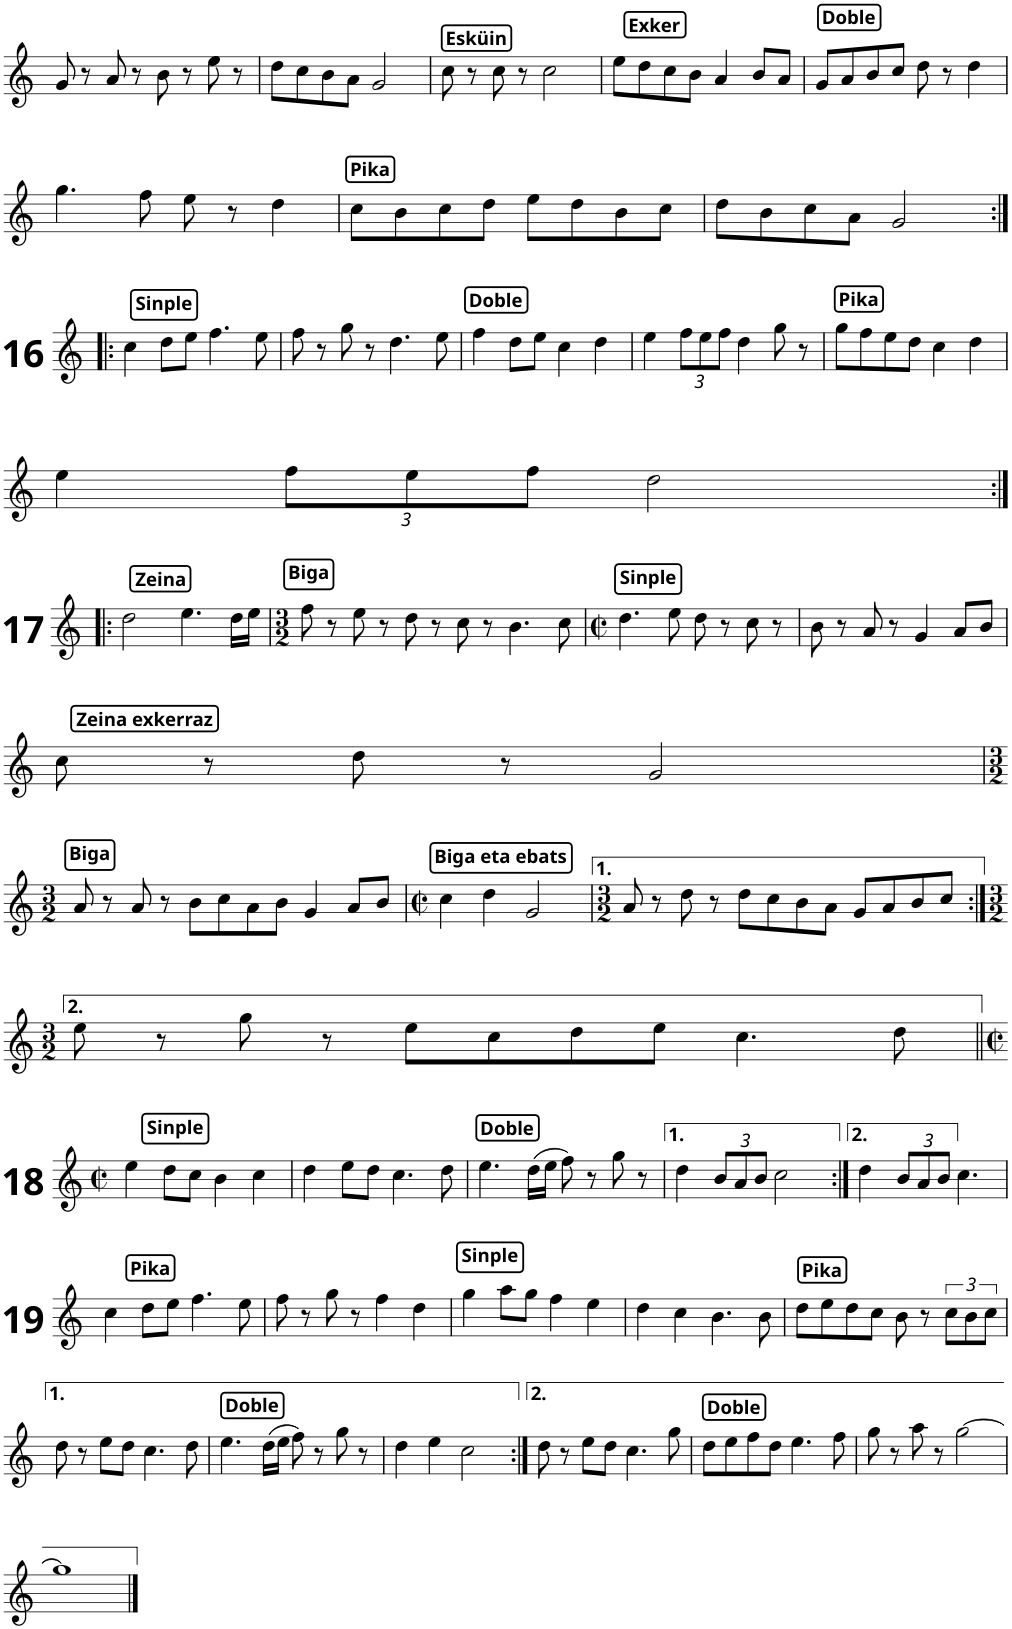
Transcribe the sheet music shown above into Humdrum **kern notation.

**kern
*part1
*staff1
*I"Piano
*I'Pno.
!!LO:PB:g=z
*clefG2
*k[]
*M2/2
*met(c|)
=110
8g/
8r
8a/
8r
8b\
8r
8ee\
8r
=111
8dd\L
8cc\
8b\
8a\J
2g/
!!LO:REH:place=s1:a:B:cj:t=Esküin
=112
8cc\
8r
8cc\
8r
2cc\
!!LO:REH:place=s1:a:B:cj:t=Exker
=113
8ee\L
8dd\
8cc\
8b\J
4a/
8b/L
8a/J
!!LO:REH:place=s1:a:B:cj:t=Doble
=114
8g/L
8a/
8b/
8cc/J
8dd\
8r
4dd\
!!LO:LB:g=z
=115
4.gg\
8ff\
8ee\
8r
4dd\
!!LO:REH:place=s1:a:B:cj:t=Pika
=116
8cc\L
8b\
8cc\
8dd\J
8ee\L
8dd\
8b\
8cc\J
=117
8dd\L
8b\
8cc\
8a\J
2g/
!!LO:LB:g=z
!!LO:REH:place=s1:a:B:cj:t=Sinple
=118:|!|:
4cc\
8dd\L
8ee\J
4.ff\
8ee\
=119
8ff\
8r
8gg\
8r
4.dd\
8ee\
!!LO:REH:place=s1:a:B:cj:t=Doble
=120
4ff\
8dd\L
8ee\J
4cc\
4dd\
=121
4ee\
*Xbrackettup
12ff\L
12ee\
12ff\J
4dd\
8gg\
8r
!!LO:REH:place=s1:a:B:cj:t=Pika
=122
8gg\L
8ff\
8ee\
8dd\J
4cc\
4dd\
!!LO:LB:g=z
=123
4ee\
12ff\L
12ee\
12ff\J
2dd\
!!LO:LB:g=z
!!LO:REH:place=s1:a:B:cj:t=Zeina
=124:|!|:
2dd\
4.ee\
16dd\LL
16ee\JJ
!!LO:REH:place=s1:a:B:cj:t=Biga
=125
*M3/2
8ff\
8r
8ee\
8r
8dd\
8r
8cc\
8r
4.b\
8cc\
!!LO:REH:place=s1:a:B:cj:t=Sinple
=126
*M2/2
*met(c|)
4.dd\
8ee\
8dd\
8r
8cc\
8r
=127
8b\
8r
8a/
8r
4g/
8a/L
8b/J
!!LO:LB:g=z
!!LO:REH:place=s1:a:B:cj:t=Zeina exkerraz
=128
8cc\
8r
8dd\
8r
2g/
!!LO:LB:g=z
!!LO:REH:place=s1:a:B:cj:t=Biga
=129
*M3/2
8a/
8r
8a/
8r
8b\L
8cc\
8a\
8b\J
4g/
8a/L
8b/J
!!LO:REH:place=s1:a:B:cj:t=Biga eta ebats
=130
*M2/2
*met(c|)
4cc\
4dd\
2g/
=131
*M3/2
8a/
8r
8dd\
8r
8dd\L
8cc\
8b\
8a\J
8g/L
8a/
8b/
8cc/J
!!LO:LB:g=z
=132:|!
*M3/2
8ee\
8r
8gg\
8r
8ee\L
8cc\
8dd\
8ee\J
4.cc\
8dd\
!!LO:LB:g=z
!!LO:REH:place=s1:a:B:cj:t=Sinple
=133||
*M2/2
*met(c|)
4ee\
8dd\L
8cc\J
4b\
4cc\
=134
4dd\
8ee\L
8dd\J
4.cc\
8dd\
!!LO:REH:place=s1:a:B:cj:t=Doble
=135
4.ee\
(16dd\LL
16ee\JJ
8ff\)
8r
8gg\
8r
=136
4dd\
12b/L
12a/
12b/J
2cc\
=137:|!
4dd\
12b/L
12a/
12b/J
4.cc\
!!LO:LB:g=z
!!LO:REH:place=s1:a:B:cj:t=Pika
=138
4cc\
8dd\L
8ee\J
4.ff\
8ee\
=139
8ff\
8r
8gg\
8r
4ff\
4dd\
!!LO:REH:place=s1:a:B:cj:t=Sinple
=140
4gg\
8aa\L
8gg\J
4ff\
4ee\
=141
4dd\
4cc\
4.b\
8b\
!!LO:REH:place=s1:a:B:cj:t=Pika
=142
8dd\L
8ee\
8dd\
8cc\J
8b\
8r
*brackettup
12cc\L
12b\
12cc\J
!!LO:LB:g=z
=143
8dd\
8r
8ee\L
8dd\J
4.cc\
8dd\
!!LO:REH:place=s1:a:B:cj:t=Doble
=144
4.ee\
(16dd\LL
16ee\JJ
8ff\)
8r
8gg\
8r
=145
4dd\
4ee\
2cc\
=146:|!
8dd\
8r
8ee\L
8dd\J
4.cc\
8gg\
!!LO:REH:place=s1:a:B:cj:t=Doble
=147
8dd\L
8ee\
8ff\
8dd\J
4.ee\
8ff\
=148
8gg\
8r
8aa\
8r
[2gg\
!!LO:LB:g=z
=149
1gg]
==
*-
